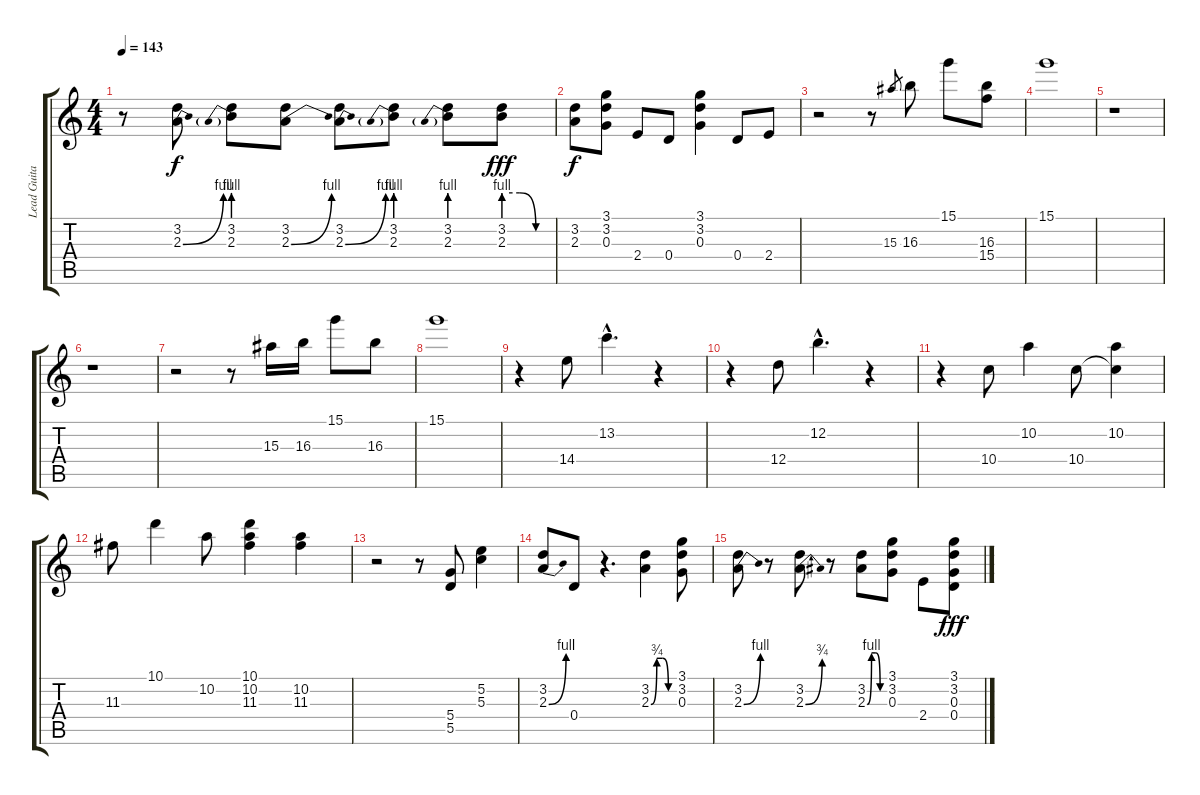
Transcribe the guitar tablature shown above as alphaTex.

\track ("Lead Guitar" "Lead Guita") {instrument electricguitarclean}
\staff {score tabs}
\tuning (E4 B3 G3 D3 A2 E2) {hide}
\ts (4 4)
\tempo 143
\clef g2
\ks c
r.8{dy f} (3.2 2.3{be (bend 0 0 60 4)}).8 (3.2 2.3{be (prebend 0 4 60 4)}).8 (3.2 2.3{be (bend 0 0 60 4)}).8 (3.2 2.3{be (bend 0 0 60 4)}).8 (3.2 2.3{be (prebend 0 4 60 4)}).8 (3.2 2.3{be (prebend 0 4 60 4)}).8 (3.2 2.3{be (custom 0 4 20 4 40 0 60 0)}).8{dy fff} |
(3.2 2.3).8{dy f} (3.1 3.2 0.3).8 2.4.8 0.4.8 (3.1 3.2 0.3).4 0.4.8 2.4.8 |
r.2 r.8 15.3.8{gr} 16.3.8 15.1.8 (16.3 15.4).8 |
15.1.1 |
r.1 |
r.1 |
r.2 r.8 15.3.16 16.3.16 15.1.8 16.3.8 |
15.1.1 |
r.4 14.4.8 13.2{hac}.4{d} r.4 |
r.4 12.4.8 12.2{hac}.4{d} r.4 |
r.4 10.4.8 10.2.4 10.4.8 (10.2 10.4{t}).4 |
11.3.8 10.1.4 10.2.8 (10.1 10.2 11.3).4 (10.2 11.3).4 |
r.2 r.8 (5.4 5.5).8 (5.2 5.3).4 |
(3.2 2.3{be (bend 0 0 60 4)}).8 0.4.8 r.4{d} (3.2 2.3{be (custom 0 0 15 3 30 3 45 0 60 0)}).4 (3.1 3.2 0.3).8 |
(3.2 2.3{be (bend 0 0 60 4)}).8 r.8 (3.2 2.3{be (bend 0 0 60 3)}).8 r.8 (3.2 2.3{be (custom 0 0 15 4 30 4 45 0 60 0)}).8 (3.1 3.2 0.3).8 2.4.8 (3.1 3.2 0.3 0.4).8{dy fff}
